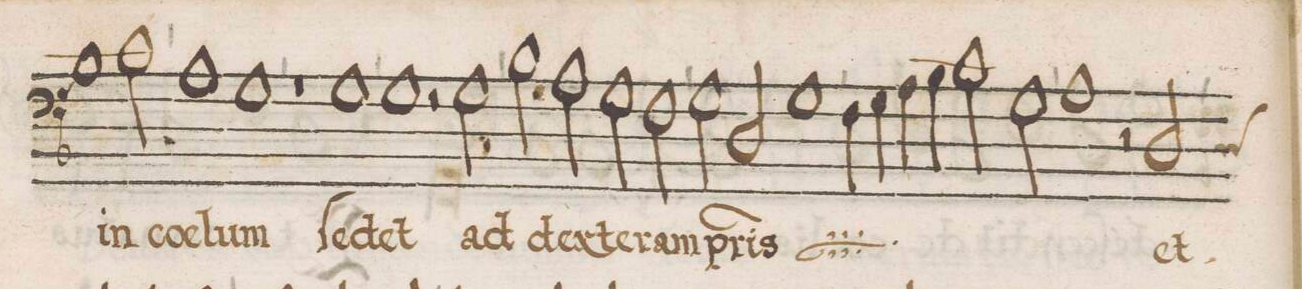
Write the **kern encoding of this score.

**kern	**text
*I"BASSVS	*
*clefF4	*
*k[b-]	*
*met(C|)	*
*M2/1	*
1B-\	in
2c\	.
=100	=100
1A\	coe-
1G\	-lum
=101	=101
1r	.
1G\	ſe-
=102	=102
1G\	-det
2r	.
2G\	ad
=103	=103
2B-\	dex-
2A\	-te-
2G\	-ram
2F\	p(at)-
=104	=104
2G\	-ris
*	*ij
2D/	ad
1G\	dex-
=105	=105
4F\	-te-
4G\	.
4A\	.
4B-\	.
2c\	-ram
2G\	p(at)-
=106	=106
1A\	-ris
*	*Xij
2r	.
*custos:D	*
2D/	et
=107	=107
*-	*-
